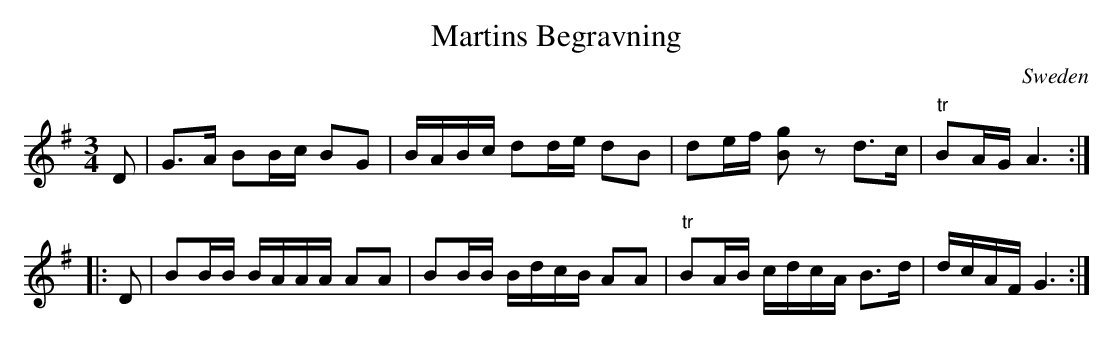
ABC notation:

X:1
T:Martins Begravning
O:Sweden
M:3/4
L:1/16
K:G
D2|\
G3A B2Bc B2G2|BABc d2de d2B2|\
d2ef [g2B2]z2 d3c|"tr"B2AG A6:|
|:\
D2|\
B2BB BAAA A2A2|B2BB BdcB A2A2|\
"tr"B2AB cdcA B3d|dcAF G6:|
